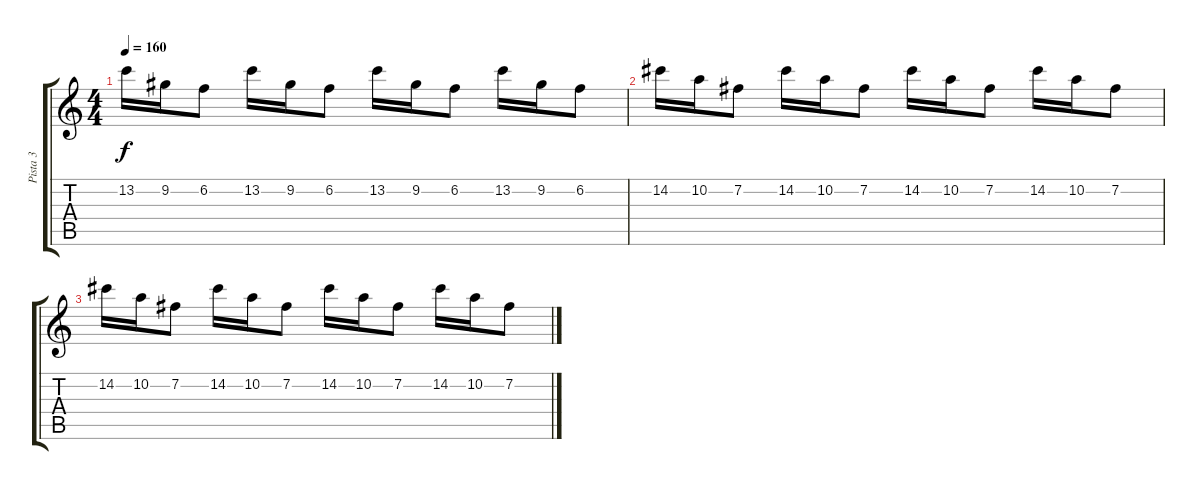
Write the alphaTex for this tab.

\track ("Pista 3" "Pista 3") {instrument distortionguitar}
\staff {score tabs}
\tuning (E4 B3 G3 D3 A2 E2) {hide}
\ts (4 4)
\tempo 160
\clef g2
\ks c
13.2.16{dy f} 9.2.16 6.2.8 13.2.16 9.2.16 6.2.8 13.2.16 9.2.16 6.2.8 13.2.16 9.2.16 6.2.8 |
14.2.16 10.2.16 7.2.8 14.2.16 10.2.16 7.2.8 14.2.16 10.2.16 7.2.8 14.2.16 10.2.16 7.2.8 |
14.2.16 10.2.16 7.2.8 14.2.16 10.2.16 7.2.8 14.2.16 10.2.16 7.2.8 14.2.16 10.2.16 7.2.8
